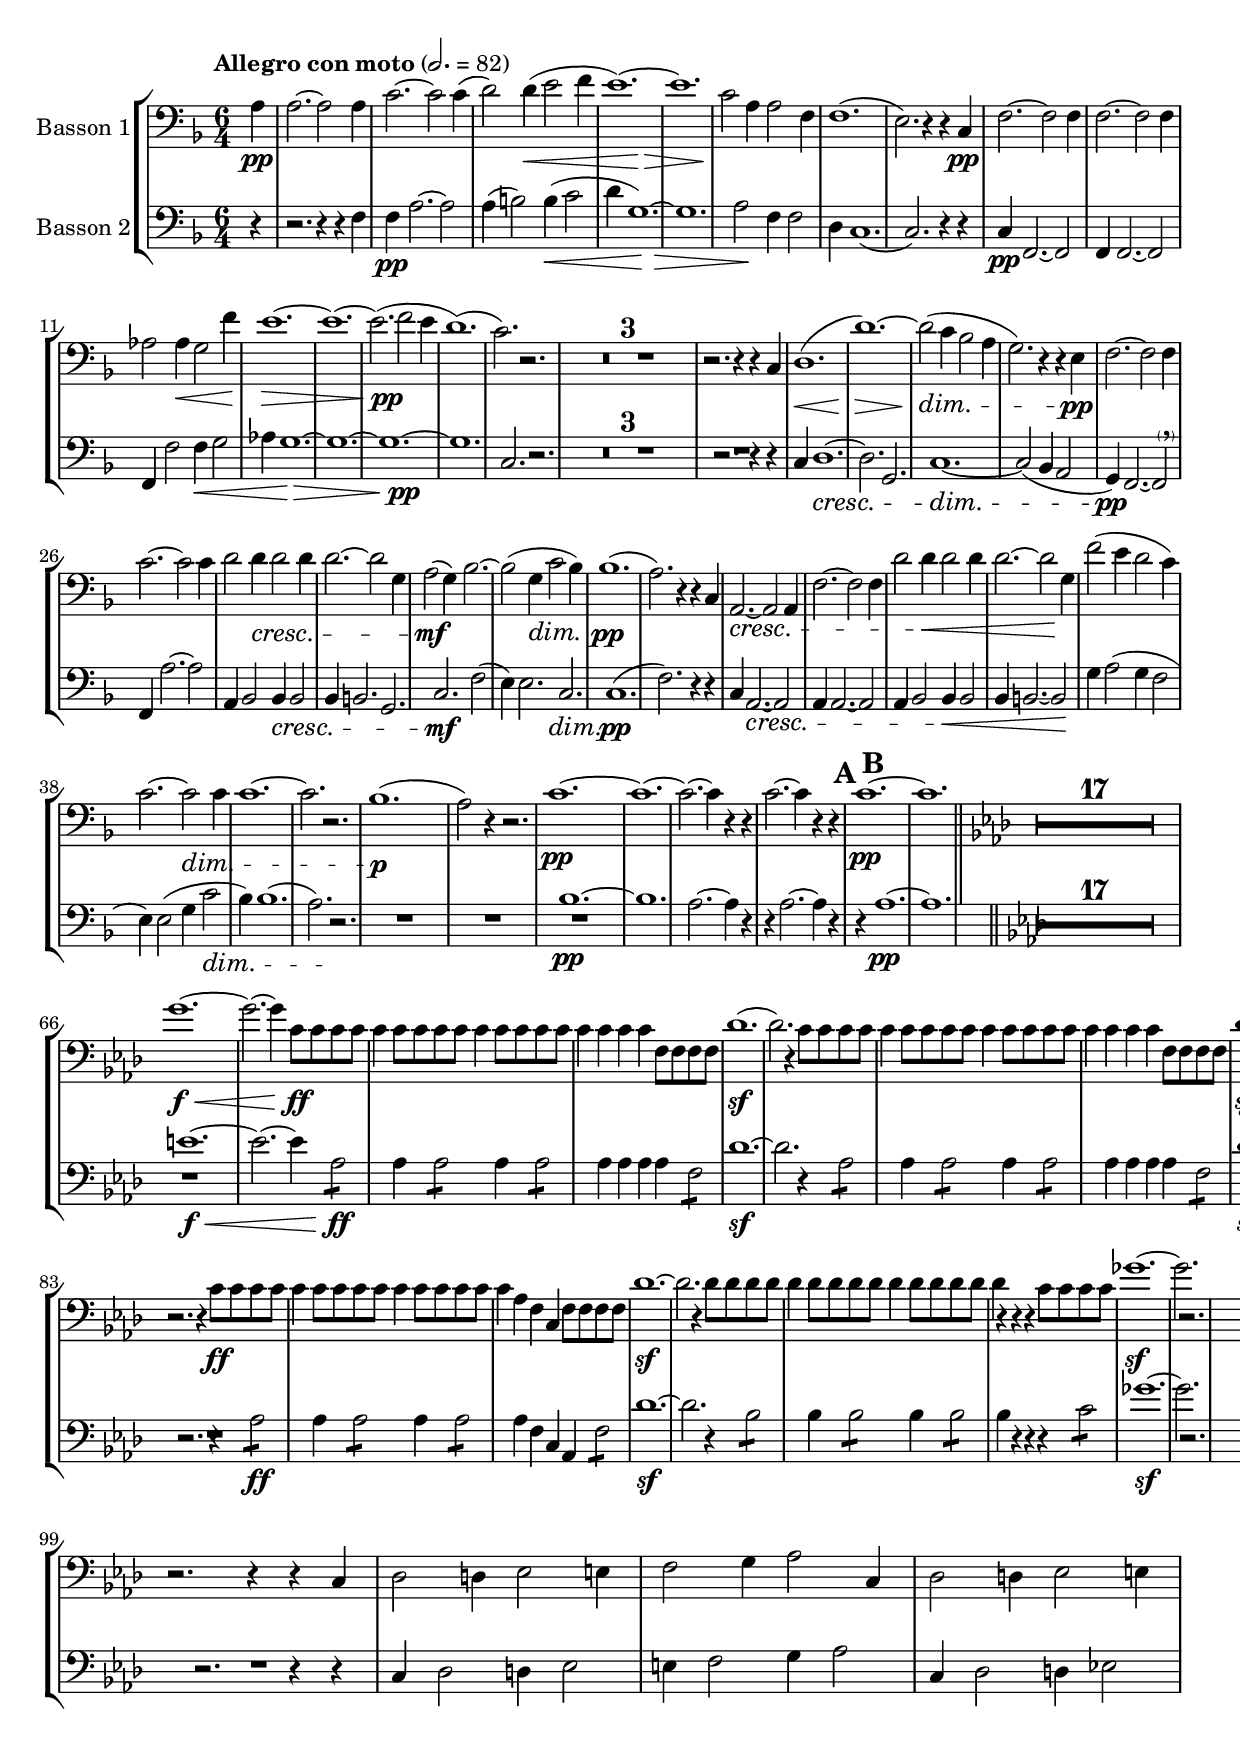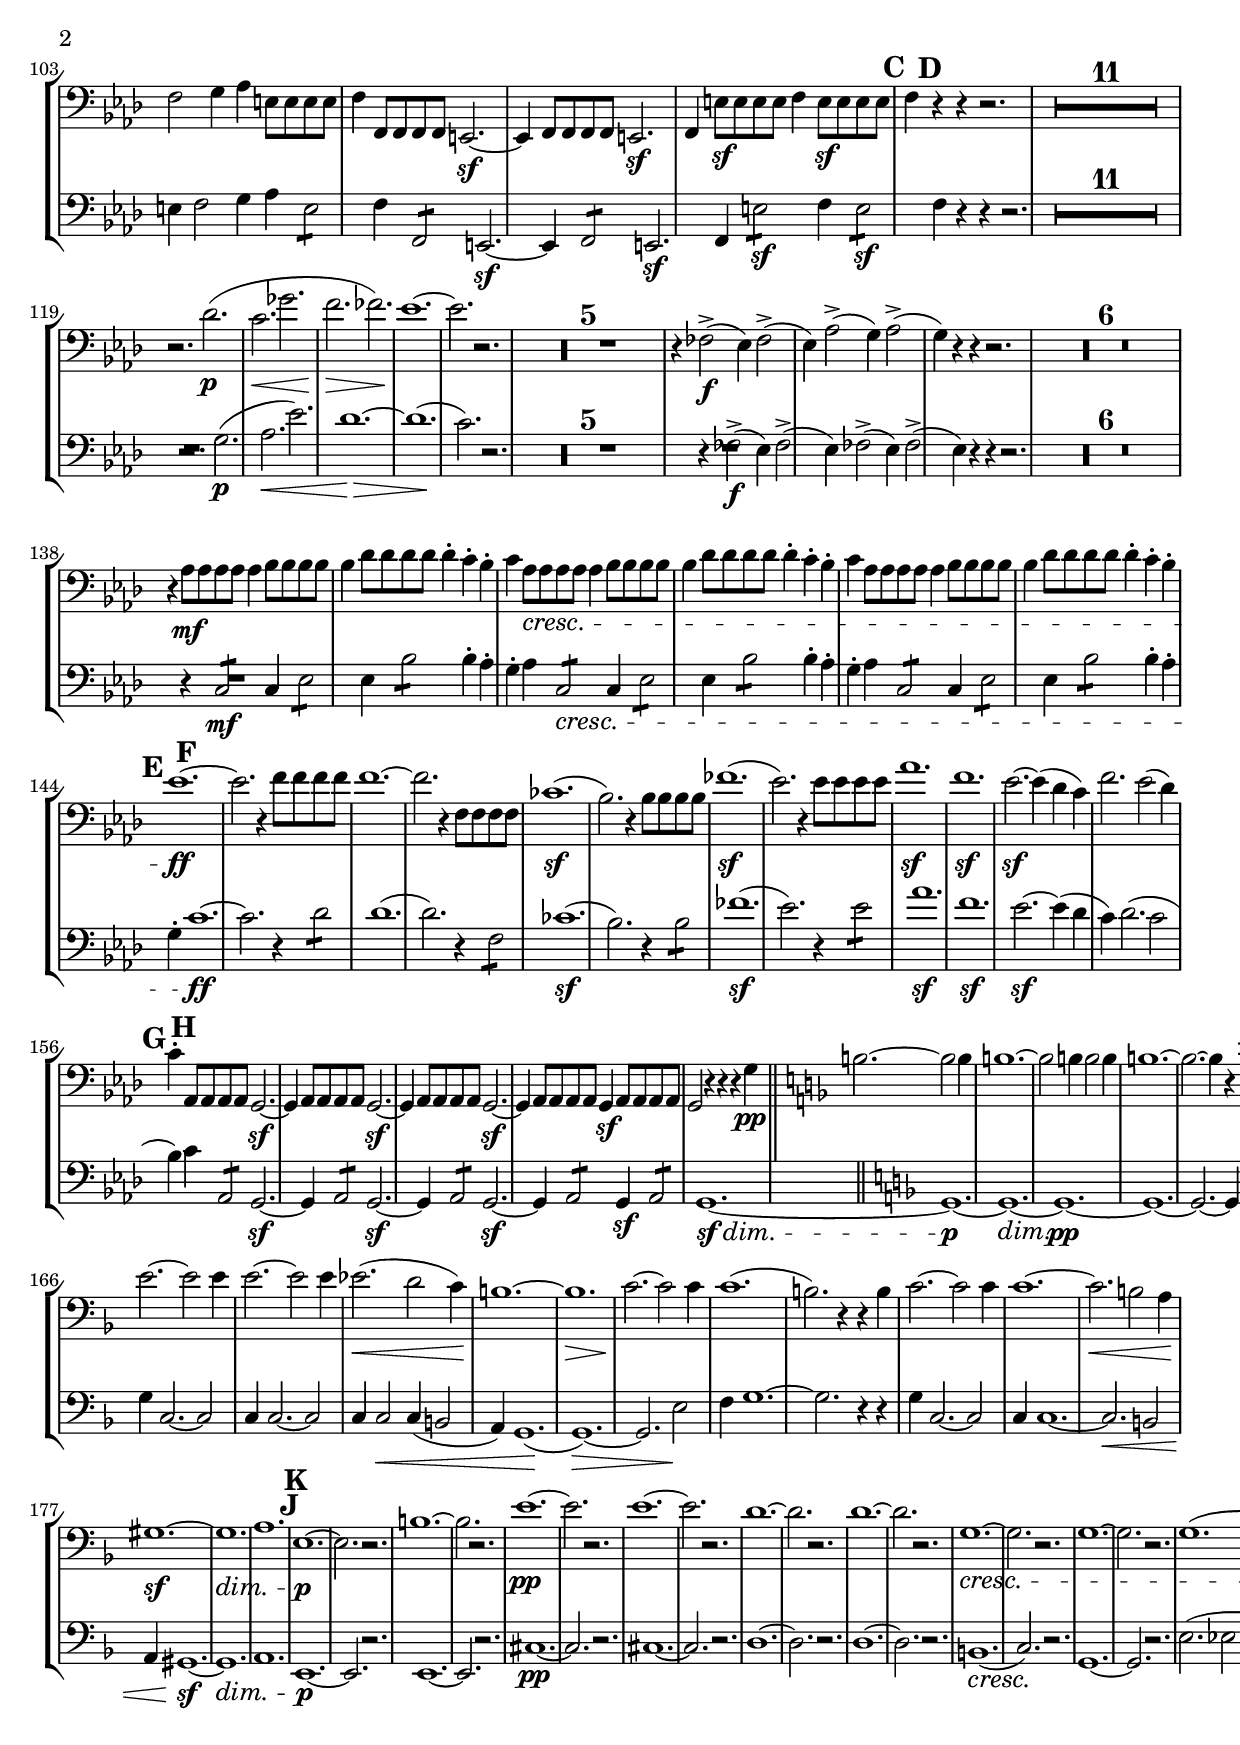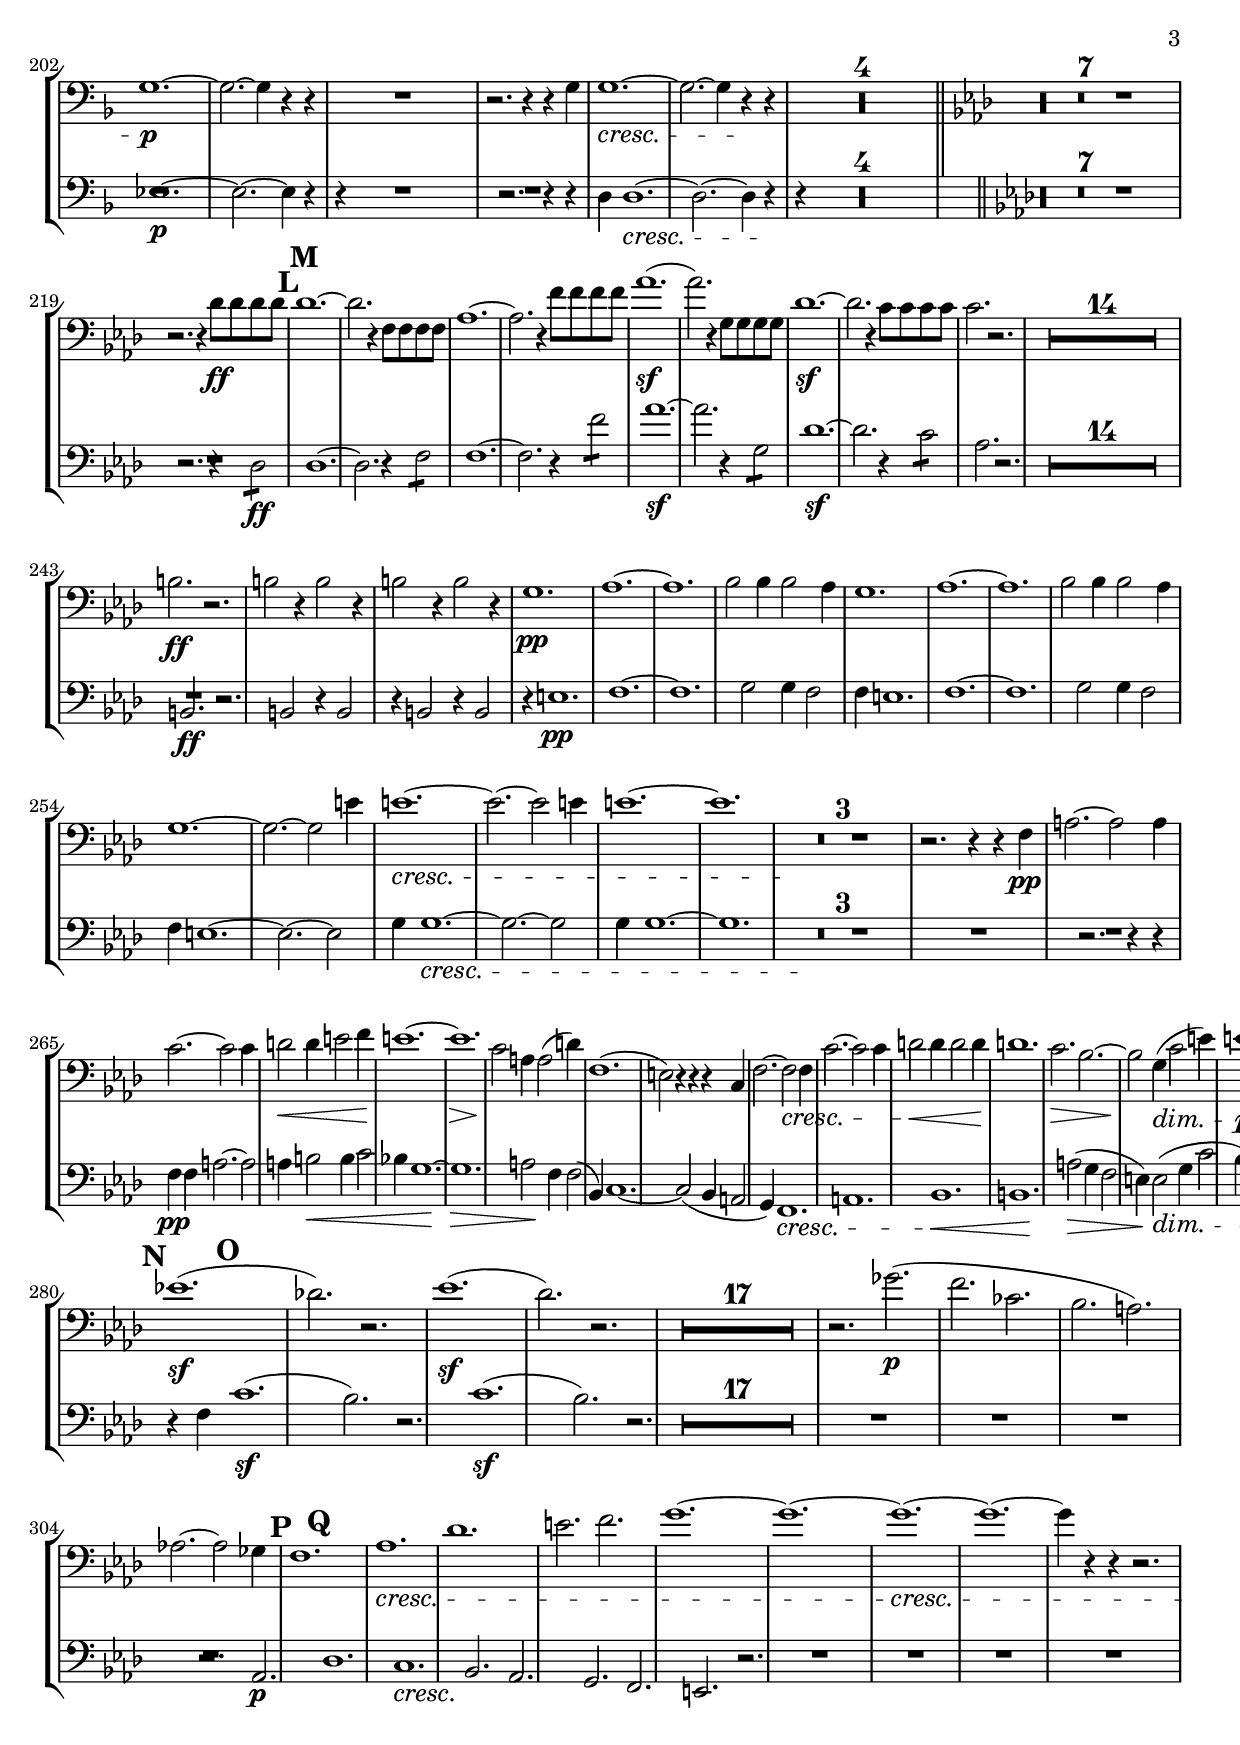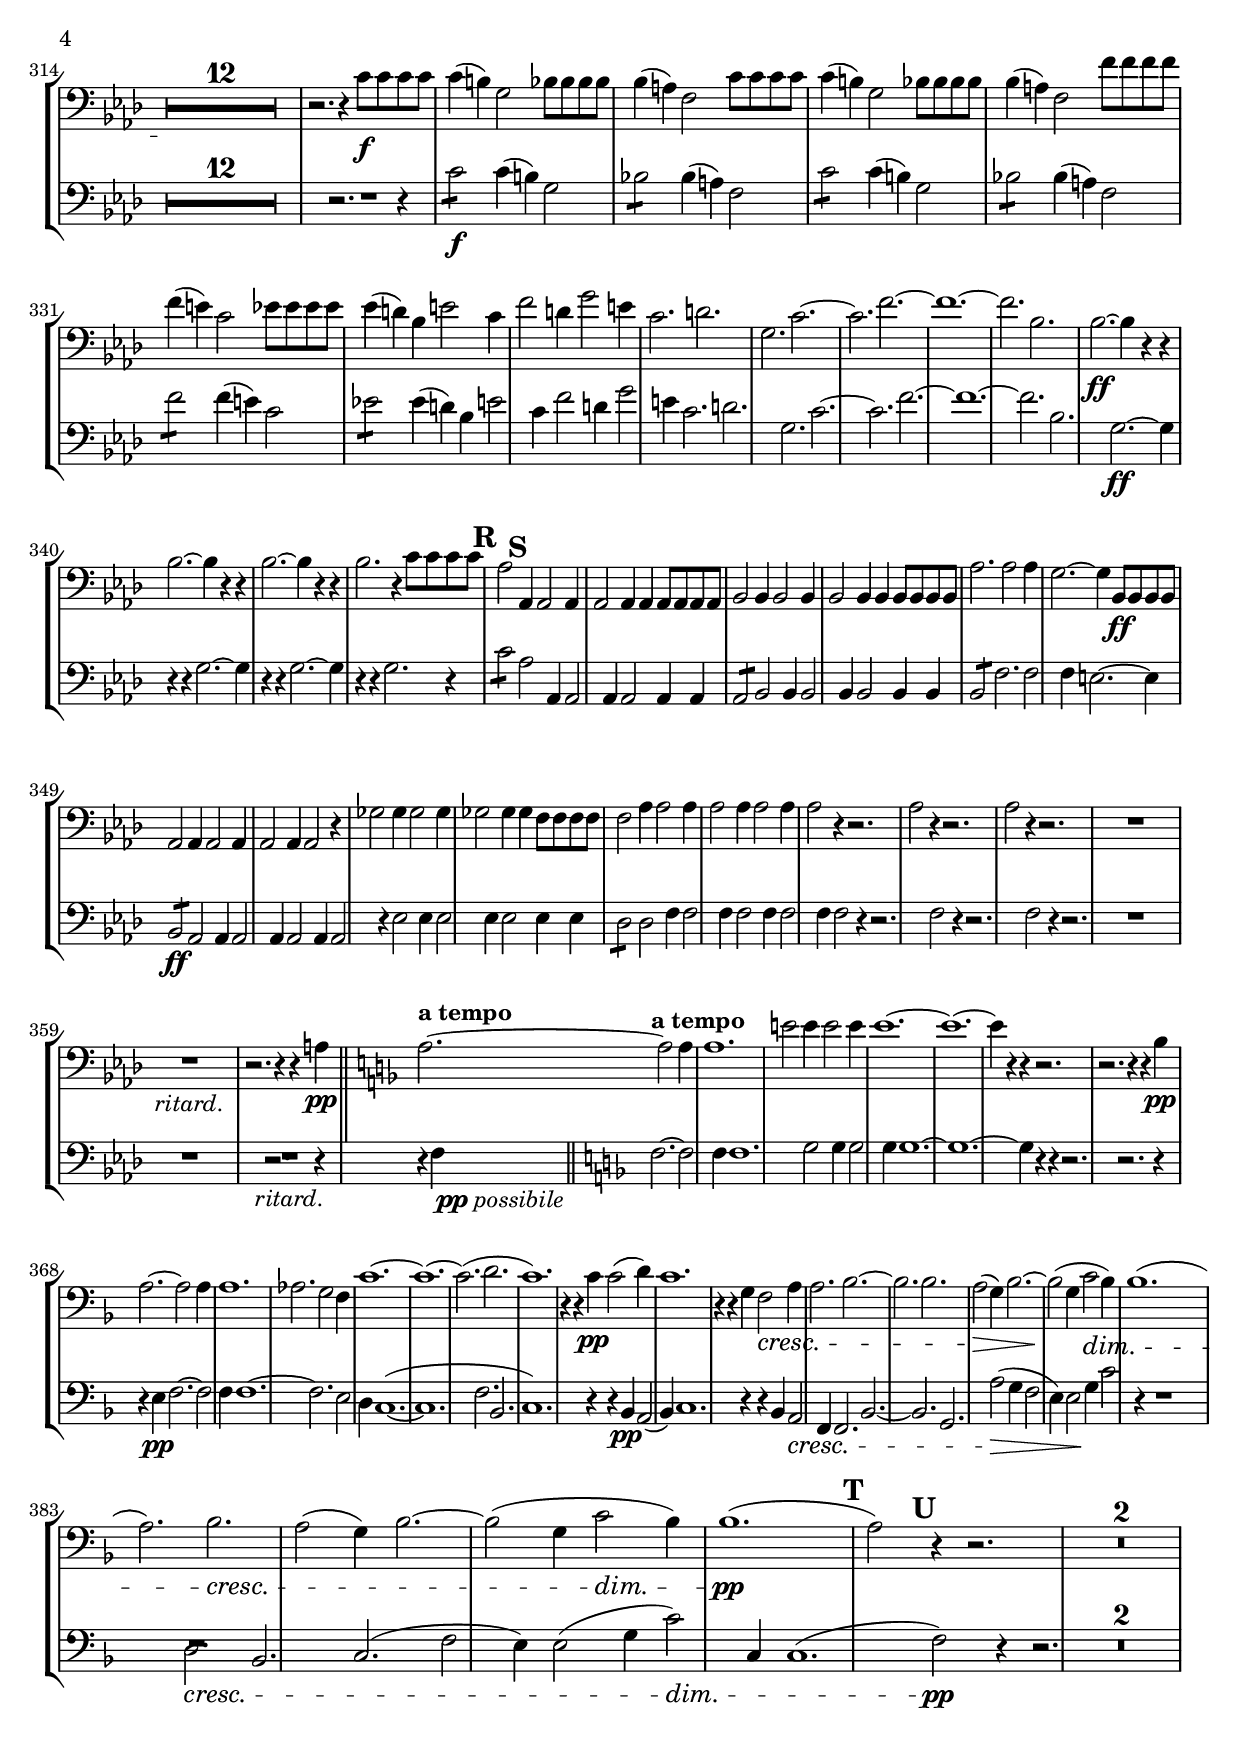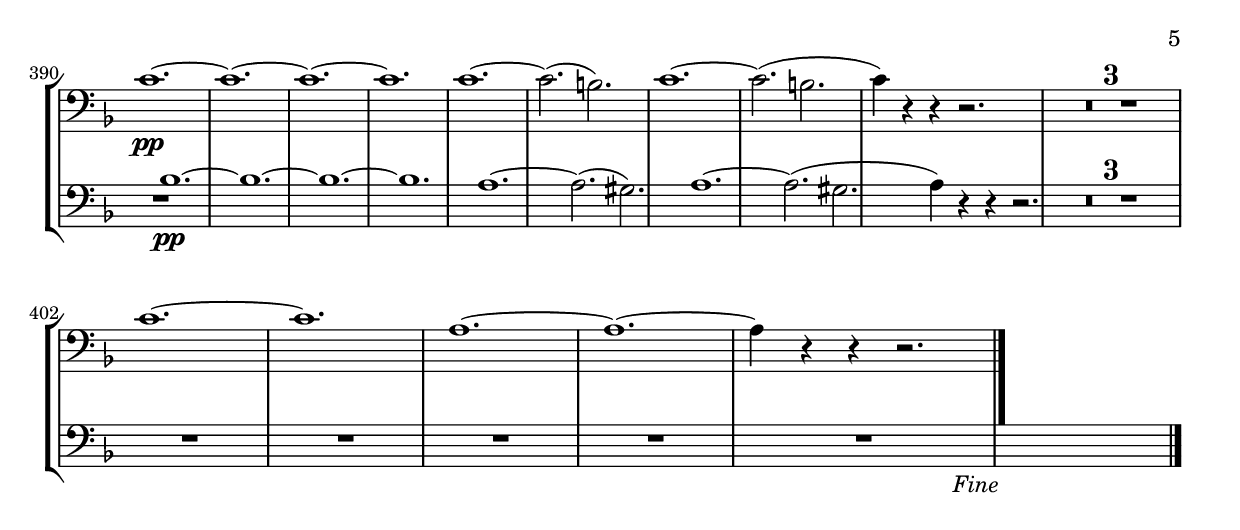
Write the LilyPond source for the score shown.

\version "2.24.3"

\version "2.24.3"

\include "../definitions.ly"

% additional definitions required by the score:
\language "italiano"

bassonA = \relative do' {
	\include "../parametres.ly"
	\clef "bass" \time 6/4 \key fa \major \tempo "Allegro con moto" 2.=82
	\partial 4 la4 \pp |
	la2.~ la2 la4 |
	do2.~ do2 do4( |
	re2) re4( \< mi2 fa4 |
	\after 2. \> mi1.)~ |
	mi1. |
	do2 \! la4 la2 fa4 |
	fa1.( |
	mi2.) r4 r4 do4 \pp |
	fa2.~ fa2 fa4 |
	fa2.~ fa2 fa4 |
	lab2 lab4 \< sol2 fa'4 |
	mi1.~ \> |
	mi1.~ |
	\after 2 \pp mi2.( fa2 mi4 |
	re1.)( |
	do2.) r2. |
	R1.*3 |
	r2. r4 r4 do,4 |
	re1.( \< |
	re'1.)~ \> |
	re2( \dim do4 sib2 la4|
	sol2.) r4 r4 mi4 \pp |
	fa2.~ fa2 fa4 |
	do'2.~ do2 do4 |
	re2 re4 \cresc re2 re4 |
	re2.~ re2 sol,4 |
	la2( \mf sol4) sib2.~ |
	sib2( sol4 \dim do2 sib4) |
	sib1.( \pp |
	la2.) r4 r4 do,4 |
	la2.~ \cresc la2 la4 |
	fa'2.~ fa2 fa4 |
	re'2 re4 \< re2 re4 |
	re2.~ re2 \! sol,4 |
	fa'2( mi4 re2 do4) |
	do2.~ do2 \dim do4 |
	do1.~ |
	do2. r2. |
	sib1.( \p |
	la2) r4 r2. |
	do1.~ \pp |
	do1.~ |
	do2.~ do4 r4 r4 |
	do2.~ do4 r4 r4 |
	\mark\default \barNumberCheck 47
	do1.~ \pp |
	do1. | \section
	\key lab \major
	R1.*17 |
	sol'1.~ \f \< |
	sol2.~ sol4 do,8 \ff do8 do8 do8 |
	do4 do8 do8 do8 do8 do4 do8 do8 do8 do8 |
	do4 do4 do4 do4 fa,8 fa8 fa8 fa8 |
	reb'1.( \sf |
	reb2.) r4 do8 do8 do8 do8 |
	do4 do8 do8 do8 do8 do4 do8 do8 do8 do8|
	do4 do4 do4 do4 fa,8 fa8 fa8 fa8 |
	reb'1.~ \sf |
	reb2. r2. |
	R1.*7 |
	r2. r4 do8 \ff do8 do8 do8 |
	do4 do8 do8 do8 do8 do4 do8 do8 do8 do8|
	do4 lab4 fa4 do4 fa8 fa8 fa8 fa8 |
	reb'1.~ \sf |
	reb2. r4 reb8 reb8 reb8 reb8 |
	reb4 reb8 reb8 reb8 reb8 reb4 reb8 reb8 reb8 reb8 |
	reb4 r4 r4 r4 do8 do8 do8 do8 |
	solb'1.~ \sf |
	solb2. r2. |
	R1.*7 |
	r2. r4 r4 do,,4 |
	reb2 re4 mib2 mi4 |
	fa2 sol4 lab2 do,4 |
	reb2 re4 mib2 mi4 |
	fa2 sol4 lab4 mi8 mi8 mi8 mi8 |
	fa4 fa,8 fa8 fa8 fa8 mi2.~ \sf |
	mi4 fa8 fa8 fa8 fa8 mi2.\sf |
	fa4 mi'8\sf mi8 mi8 mi8 fa4 mi8\sf mi8 mi8 mi8|
	\mark\default \barNumberCheck 107
	fa4 r4 r4 r2. |
	R1.*11 |
	r2. reb'2.( \p |
	do2. \< solb'2. |
	fa2. \> fab2.) |
	mib1.~ \! |
	mib2. r2. |
	R1.*5 |
	r4 fab,2->( \f mib4) fab2->( |
	mib4) lab2->( sol4) lab2->( |
	sol4) r4 r4 r2. |
	R1.*6 |
	r4 lab8 \mf lab8 lab8 lab8 lab4 sib8 sib8 sib8 sib8 |
	sib4 reb8 reb8 reb8 reb8 reb4-. do4-. sib4-. |
	do4 lab8 \cresc lab8 lab8 lab8 lab4 sib8 sib8 sib8 sib8 |
	sib4 reb8 reb8 reb8 reb8 reb4-. do4-. sib4-. |
	do4 lab8 lab8 lab8 lab8 lab4 sib8 sib8 sib8 sib8 |
	sib4 reb8 reb8 reb8 reb8 reb4-. do4-. sib4-. |
	\mark\default \barNumberCheck 144
	mib1.~ \ff |
	mib2. r4 fa8 fa8 fa8 fa8 |
	fa1.~ |
	fa2. r4 fa,8 fa8 fa8 fa8 |
	dob'1.( \sf |
	sib2.) r4 sib8 sib8 sib8 sib8 |
	fab'1.( \sf |
	mib2.) r4 mib8 mib8 mib8 mib8 |
	lab1. \sf |
	fa1. \sf |
	mib2.~ \sf mib4( reb4 do4) |
	fa2. mib2( reb4) |
	\mark\default \barNumberCheck 156
	do4-. lab,8 lab8 lab8 lab8 sol2.~ \sf |
	sol4 lab8 lab8 lab8 lab8 sol2.~ \sf |
	sol4 lab8 lab8 lab8 lab8 sol2.~ \sf |
	sol4 lab8 lab8 lab8 lab8 sol4 \sf lab8 lab8 lab8 lab8 |
	sol2 r4 r4 r4 sol'4 \pp | \section
	\key fa \major
	si2.~ si2 si4 |
	si1.~ |
	si2 si4 si2 si4 |
	si1.~ |
	si2.~ si4 r4 fa'4 |
	mi2.~ mi2 mi4 |
	mi2.~ mi2 mi4 |
	mib2.( \< re2 do4) |
	si1.~ \! |
	si1. \> |
	do2.~ \! do2 do4 |
	do1.( |
	si2.) r4 r4 si4 |
	do2.~ do2 do4 |
	do1.~ |
	do2. \< si2 la4 |
	sold1.~ \sf |
	sold1. \dim |
	la1. |
	\mark\default \barNumberCheck 180
	mi1.~ \p |
	mi2. r2. |
	si'1.~ |
	si2. r2. |
	mi1.~ \pp |
	mi2. r2. |
	mi1.~ |
	mi2. r2. |
	re1.~ |
	re2. r2. |
	re1.~ |
	re2. r2. |
	sol,1.~ \cresc |
	sol2. r2. |
	sol1.~ |
	sol2. r2. |
	sol1.( |
	la2. \cresc sol2.) |
	sol1.( |
	la2. sol2.) |
	sol2. r2. |
	R1. |
	sol1.~ \p |
	sol2.~ sol4 r4 r4 |
	R1. |
	r2. r4 r4 sol4 |
	sol1.~ \cresc |
	sol2.~ sol4 r4 \! r4 |
	R1.*4 | \section
	\key lab \major
	R1.*7 |
	r2. r4 reb'8 \ff reb8 reb8 reb8 |
	\mark\default \barNumberCheck 220
	reb1.~ |
	reb2. r4 fa,8 fa8 fa8 fa8 |
	lab1.~ |
	lab2. r4 fa'8 fa8 fa8 fa8 |
	lab1.( \sf |
	lab2.) r4 sol,8 sol8 sol8 sol8 |
	reb'1.~ \sf |
	reb2. r4 do8 do8 do8 do8 |
	do2. r2. |
	R1.*14 |
	si2. \ff r2. |
	si2 r4 si2 r4 |
	si2 r4 si2 r4 |
	sol1. \pp |
	lab1.~ |
	lab1. |
	sib2 sib4 sib2 lab4 |
	sol1. |
	lab1.~ |
	lab1. |
	sib2 sib4 sib2 lab4 |
	sol1.~ |
	sol2.~ sol2 mi'4 |
	mi1.~ \cresc |
	mi2.~ mi2 mi4 |
	mi1.~ |
	mi1. |
	R1.*3 \! |
	r2. r4 r4 fa,4 \pp |
	la2.~ la2 la4 |
	do2.~ do2 do4 |
	re2 \< re4 mi2 fa4 |
	mi1.~ \! |
	mi1. \> |
	do2 \! la4 la2( re4) |
	fa,1.( |
	mi2) r4 r4 r4 do4 |
	fa2.~ fa2 \cresc fa4 |
	do'2.~ do2 do4 |
	re2 \< re4 re2 re4 |
	re1. \! |
	do2. \> sib2.~ |
	sib2 \! sol4( \dim do2 mi4) |
	mi1.( \p |
	fa2.) r4 r4 fa,4 |
	\mark\default \barNumberCheck 280
	mib'!1.( \sf |
	reb!2.) r2. |
	mib1.( \sf |
	reb2.) r2. |
	R1.*17 |
	r2. solb2.( \p |
	fa2. dob2. |
	sib2. la2.) |
	lab2.~ lab2 solb4 |
	\mark\default \barNumberCheck 305
	fa1. |
	lab1. \cresc |
	reb1. |
	mi2. fa2. |
	sol1.~ |
	sol1.~ |
	sol1.~ \cresc |
	sol1.~ |
	sol4 r4 r4 r2. |
	R1.*12 \! |
	r2. r4 do,8 \f do8 do8 do8|
	do4( si4) sol2 sib8 sib8 sib8 sib8 |
	sib4( la4) fa2 do'8 do8 do8 do8 |
	do4( si4) sol2 sib8 sib8 sib8 sib8 |
	sib4( la4) fa2 fa'8 fa8 fa8 fa8 |
	fa4( mi4) do2 mib8 mib8 mib8 mib8 |
	mib4( re4) sib4 mi2 do4 |
	fa2 re4 sol2 mi4 |
	do2. re2. |
	sol,2. do2.~ |
	do2. fa2.~ |
	fa1.~ |
	fa2. sib,2. |
	sib2.~ \ff sib4 r4 r4 |
	sib2.~ sib4 r4 r4 |
	sib2.~ sib4 r4 r4 |
	sib2. r4 do8 do8 do8 do8 |
	\mark\default \barNumberCheck 343
	lab2 lab,4 lab2 lab4 |
	lab2 lab4 lab4 lab8 lab8 lab8 lab8 |
	sib2 sib4 sib2 sib4 |
	sib2 sib4 sib4 sib8 sib8 sib8 sib8 |
	lab'2. lab2 lab4 |
	sol2.~ sol4 sib,8 \ff sib8 sib8 sib8 |
	lab2 lab4 lab2 lab4 |
	lab2 lab4 lab2 r4 |
	solb'2 solb4 solb2 solb4 |
	solb2 solb4 solb4 fa8 fa8 fa8 fa8 |
	fa2 lab4 lab2 lab4 |
	lab2 lab4 lab2 lab4 |
	lab2 r4 r2. |
	lab2 r4 r2. |
	lab2 r4 r2. |
	R1. |
	R1. \ritard |
	r2. r4 r4 la4 \pp | \section
	\key fa \major \tempo "a tempo" \barNumberCheck 361
	la2.~ la2 la4 |
	la1. |
	mi'!2 mi4 mi2 mi4 |
	mi1.~ |
	mi1.~ |
	mi4 r4 r4 r2. |
	r2. r4 r4 sib4 \pp |
	la2.~ la2 la4 |
	la1. |
	lab2. sol2 fa4 |
	do'1.~ |
	do1.~ |
	do2.( re2. |
	do1.) |
	r4 r4 do4 \pp do2( re4) |
	do1. |
	r4 r4 sol4 fa2 \cresc la4 |
	la2. sib2.~ |
	sib2. sib2. |
	la2( \> sol4) sib2.~ |
	sib2( \! sol4 do2 \dim sib4) |
	sib1.( |
	la2.) sib2. \cresc |
	la2( sol4) sib2.~ |
	sib2( sol4 do2 \dim sib4) |
	sib1.( \pp |
	\mark\default \barNumberCheck 387
	la2) r4 r2. |
	R1.*2 |
	do1.~ \pp |
	do1.~ |
	do1.~ |
	do1. |
	do1.~ |
	do2.( si2.) |
	do1.~ |
	do2.( si2. |
	do4) r4 r4 r2. |
	R1.*3 |
	do1.~ |
	do1. |
	la1.~ |
	la1.~ |
	la4 r4 r4 r2. | \fine
}

\version "2.24.3"

\include "../definitions.ly"

% additional definitions required by the score:
\language "italiano"

bassonB = \relative do {
	\include "../parametres.ly"
	\clef "bass" \time 6/4 \key fa \major \tempo "Allegro con moto" 2.=82
	\partial 4 r4 |
	r2. r4 r4 \tag #'basson1p5 {fa4} \tag #'basson2 {fa4 \pp} |
	la2.~ la2 la4( |
	si2) si4( \< do2 re4 |
	\after 2 \! \after 1 \> sol,1.)~ |
	sol1. |
	la2 \! fa4 fa2 re4 |
	do1.( |
	do2.) r4 r4 do4 \pp |
	fa,2.~ fa2 fa4 |
	fa2.~ fa2 fa4 |
	fa'2 fa4 \< sol2 lab4 |
	sol1.~ \> |
	sol1.~ |
	\after 2 \pp sol1.~ |
	sol1. |
	do,2. r2. |
	R1.*3 |
	r2. r4 r4 do4 |
	re1.~ \cresc |
	re2. sol,2. |
	do1.~ \dim |
	do2( sib4 la2 sol4) \pp |
	fa2.~ fa2 \parenthesize\breathe fa4 |
	la'2.~ la2 la,4 |
	sib2 sib4 \cresc sib2 sib4 |
	si2. sol2. |
	do2. \mf fa2( mi4) |
	\after 2 \dim mi2. do2. |
	do1.( \pp |
	fa2.) r4 r4 do4 |
	la2.~ \cresc la2 la4 |
	la2.~ la2 la4 |
	sib2 sib4 \< sib2 sib4 |
	si2.~ si2 \! sol'4 |
	la2( sol4 fa2 mi4) |
	mi2( sol4 do2 \dim sib4) |
	sib1.( |
	la2.) r2. \! |
	R1.*2 |
	sib1.~ \pp |
	sib1. |
	la2.~ la4 r4 r4 |
	la2.~ la4 r4 r4 |
	\mark\default \barNumberCheck 47
	la1.~ \pp |
	la1. | \section
	\key lab \major
	R1.*17 |
	mi'1.~ \f \< |
	mi2.~ mi4 lab,2:8 \ff |
	lab4 lab2:8 lab4 lab2:8 |
	lab4 lab4 lab4 lab4 fa2:8 |
	reb'1.~ \sf |
	reb2. r4 lab2:8 |
	lab4 lab2:8 lab4 lab2:8 |
	lab4 lab4 lab4 lab4 fa2:8 |
	reb'1.~ \sf |
	reb2. r2. |
	R1.*7 |
	r2. r4 lab2:8 \ff |
	lab4 lab2:8 lab4 lab2:8 |
	lab4 fa4 do4 lab4 fa'2:8 |
	reb'1.~ \sf |
	reb2. r4 sib2:8 |
	sib4 sib2:8 sib4 sib2:8 |
	sib4 r4 r4 r4 do2:8 |
	solb'1.~ \sf |
	solb2. r2. |
	R1.*7 |
	r2. r4 r4 do,,4 |
	reb2 re4 mib2 mi4 |
	fa2 sol4 lab2 do,4 |
	reb2 re4 mib2 mi4 |
	fa2 sol4 lab4 mi2:8 |
	fa4 fa,2:8 mi2.~ \sf |
	mi4 fa2:8 mi2. \sf |
	fa4 mi'2:8 \sf fa4 mi2:8 \sf |
	\mark\default \barNumberCheck 107
	fa4 r4 r4 r2. |
	R1.*11 |
	r2. sol2.( \p |
	lab2. \< mib'2.) |
	reb1.~ \> |
	reb1.( \! |
	do2.) r2. |
	R1.*5 |
	r4 fab,2->( \f mib4) fab2->( |
	mib4) fab2->( mib4) fab2->( |
	mib4) r4 r4 r2. |
	R1.*6 |
	r4 do2:8 \mf do4 mib2:8 |
	mib4 sib'2:8 sib4-. lab4-. sol4-. |
	lab4 do,2:8 \cresc do4 mib2:8 |
	mib4 sib'2:8 sib4-. lab4-. sol4-. |
	lab4 do,2:8 do4 mib2:8 |
	mib4 sib'2:8 sib4-. lab4-. sol4-. |
	\mark\default \barNumberCheck 144
	do1.~ \ff |
	do2. r4 reb2:8 |
	reb1.( |
	reb2.) r4 fa,2:8 |
	dob'1.( \sf |
	sib2.) r4 sib2:8 |
	fab'1.( \sf |
	mib2.) r4 mib2:8 |
	lab1. \sf |
	fa1. \sf |
	mib2.~ \sf mib4( reb4 do4) |
	reb2.( do2 sib4) |
	\mark\default \barNumberCheck 156
	do4 lab,2:8 sol2.~ \sf |
	sol4 lab2:8 sol2.~ \sf |
	sol4 lab2:8 sol2.~ \sf |
	sol4 lab2:8 sol4 \sf lab2:8 |
	sol1.~ \sf \dim | \section
	\key fa \major
	sol1.~ \p |
	sol1.~ \dim |
	sol1.~ \pp |
	sol1.~ |
	sol2.~ sol4 r4 sol'4 |
	do,2.~ do2 do4 |
	do2.~ do2 do4 |
	do2 \< do4( si2 la4) |
	sol1.( \! |
	sol1.)~ \> |
	\after 2 \! sol2. mi'2 fa4 |
	sol1.~ |
	sol2. r4 r4 sol4 |
	do,2.~ do2 do4 |
	do1.~ |
	do2. \< si2 la4 |
	sold1.~ \sf |
	sold1. \dim |
	la1. |
	\mark\default \barNumberCheck 180
	mi1.~ \p |
	mi2. r2. |
	mi1.~ |
	mi2. r2. |
	dod'1.~ \pp |
	dod2. r2. |
	dod1.~ |
	dod2. r2. |
	re1.~ |
	re2. r2. |
	re1.~ |
	re2. r2. |
	\override DynamicTextSpanner.style = #'none
	si1.( \cresc |
	do2.) r2. |
	sol1.~ |
	sol2. r2. |
	mi'2.( mib2. |
	re2. sol,2.) |
	mi'2.( mib2. |
	re2. sol,2.) |
	mi'!2. r2. |
	R1. |
	mib1.~ \p |
	\revert DynamicTextSpanner.style
	mib2.~ mib4 r4 r4 |
	R1. |
	r2. r4 r4 re4 |
	re1.~ \cresc |
	re2.~ re4 r4 \! r4 |
	R1.*4 | \section
	\key lab \major \barNumberCheck 212
	R1.*7 |
	r2. r4 reb2:8 \ff |
	\mark\default \barNumberCheck 220
	reb1.~ |
	reb2. r4 fa2:8 fa1.~ |
	fa2. r4 fa'2:8 |
	lab1.~ \sf |
	lab2. r4 sol,2:8 |
	reb'1.~ \sf |
	reb2. r4 do2:8 |
	lab2. r2. |
	R1.*14 |
	si,2. \ff r2. |
	si2 r4 si2 r4 |
	si2 r4 si2 r4 |
	mi1. \pp |
	fa1.~ |
	fa1. |
	sol2 sol4 fa2 fa4 |
	mi1. |
	fa1.~ |
	fa1. |
	sol2 sol4 fa2 fa4 |
	mi1.~ |
	mi2.~ mi2 sol4 |
	sol1.~ \cresc |
	sol2.~ sol2 sol4 |
	sol1.~ |
	sol1. |
	R1.*4 \! |
	r2. r4 r4 \tag #'basson2 {fa4 \pp} \tag #'basson1p5 {fa4} |
	la2.~ la2 la4 |
	si2 \< si4 do2 sib4 |
	sol1.~ \! |
	sol1. \> |
	la2 \! fa4 fa2( sib,4) |
	do1.~ |
	do2( sib4 la2 sol4) |
	fa1. \cresc |
	la1. |
	sib1. \< |
	si1. \! |
	la'2( \> sol4 fa2 mi4) |
	mi2( \dim sol4 do2 sib4) |
	sib1.( \p |
	la2.) r4 r4 fa4 |
	\mark\default \barNumberCheck 280
	do'1.( \sf |
	sib2.) r2. |
	do1.( \sf |
	sib2.) r2. |
	R1.*20 |
	r2. lab,2. \p |
	\mark\default \barNumberCheck 305
	reb1. |
	\override DynamicTextSpanner.style = #'none
	do1. \cresc |
	sib2. lab2. |
	sol2. fa2. |
	mi2.\! r2. |
	\revert DynamicTextSpanner.style
	R1.*16 |
	r2. r4 do''2:8 \f |
	do4( si4) sol2 sib2:8 |
	sib4( la4) fa2 do'2:8 |
	do4( si4) sol2 sib2:8 |
	sib4( la4) fa2 fa'2:8 |
	fa4( mi4) do2 mib2:8 |
	mib4( re4) sib4 mi2 do4 |
	fa2 re4 sol2 mi4 |
	do2. re2. |
	sol,2. do2.~ |
	do2. fa2.~ |
	fa1.~ |
	fa2. sib,2. |
	sol2.~ \ff sol4 r4 r4 |
	sol2.~ sol4 r4 r4 |
	sol2.~ sol4 r4 r4 |
	sol2. r4 do2:8 |
	\mark\default \barNumberCheck 343
	lab2 lab,4 lab2 lab4 |
	lab2 lab4 lab4 lab2:8 |
	sib2 sib4 sib2 sib4 |
	sib2 sib4 sib4 sib2:8 |
	fa'2. fa2 fa4 |
	mi2.~ mi4 sib2:8 \ff |
	lab2 lab4 lab2 lab4 |
	lab2 lab4 lab2 r4 |
	mib'2 mib4 mib2 mib4 |
	mib2 mib4 mib4 reb2:8 |
	reb2 fa4 fa2 fa4 |
	fa2 fa4 fa2 fa4 |
	fa2 r4 r2. |
	fa2 r4 r2. |
	fa2 r4 r2. |
	R1. |
	R1. \ritard |
	r2. r4 r4 fa4 \pppossibile | \section
	\key fa \major \tempo "a tempo" \barNumberCheck 361
	fa2.~ fa2 fa4 |
	fa1. |
	sol2 sol4 sol2 sol4 |
	sol1.~ |
	sol1.~ |
	sol4 r4 r4 r2. |
	r2. r4 r4 mi4 \pp |
	fa2.~ fa2 fa4 |
	fa1.~ |
	fa2. mi2 re4 |
	do1.(~ |
	do1. |
	fa2. sib,2. |
	do1.) |
	r4 r4 sib4 \pp la2( sib4) |
	do1. |
	r4 r4 sib4 la2 \cresc fa4 |
	fa2. sib2.~ |
	sib2. sol2. |
	la'2( \> sol4 fa2 mi4) |
	mi2 \! sol4 do2 r4 |
	R1. |
	re,2. \cresc sib2. |
	do2.( fa2 mi4) |
	mi2( sol4 do2) \dim do,4 |
	do1.( |
	\mark\default \barNumberCheck 387
	fa2) \pp r4 r2. |
	R1.*2 |
	sib1.~ \pp |
	sib1.~ |
	sib1.~ |
	sib1. |
	la1.~ |
	la2.( sold2.) |
	la1.~ |
	la2.( sold2. |
	la4) r4 r4 r2. |
	R1.*8 | \fine
}


\score {
	\new StaffGroup
	<<
		\new Staff \with { instrumentName = "Basson 1" } \bassonA
		\new Staff \with { instrumentName = "Basson 2" } \bassonB
	>>
	\layout {
		\context {
			\Staff
			\consists #Measure_counter_engraver
		}
	}
}
